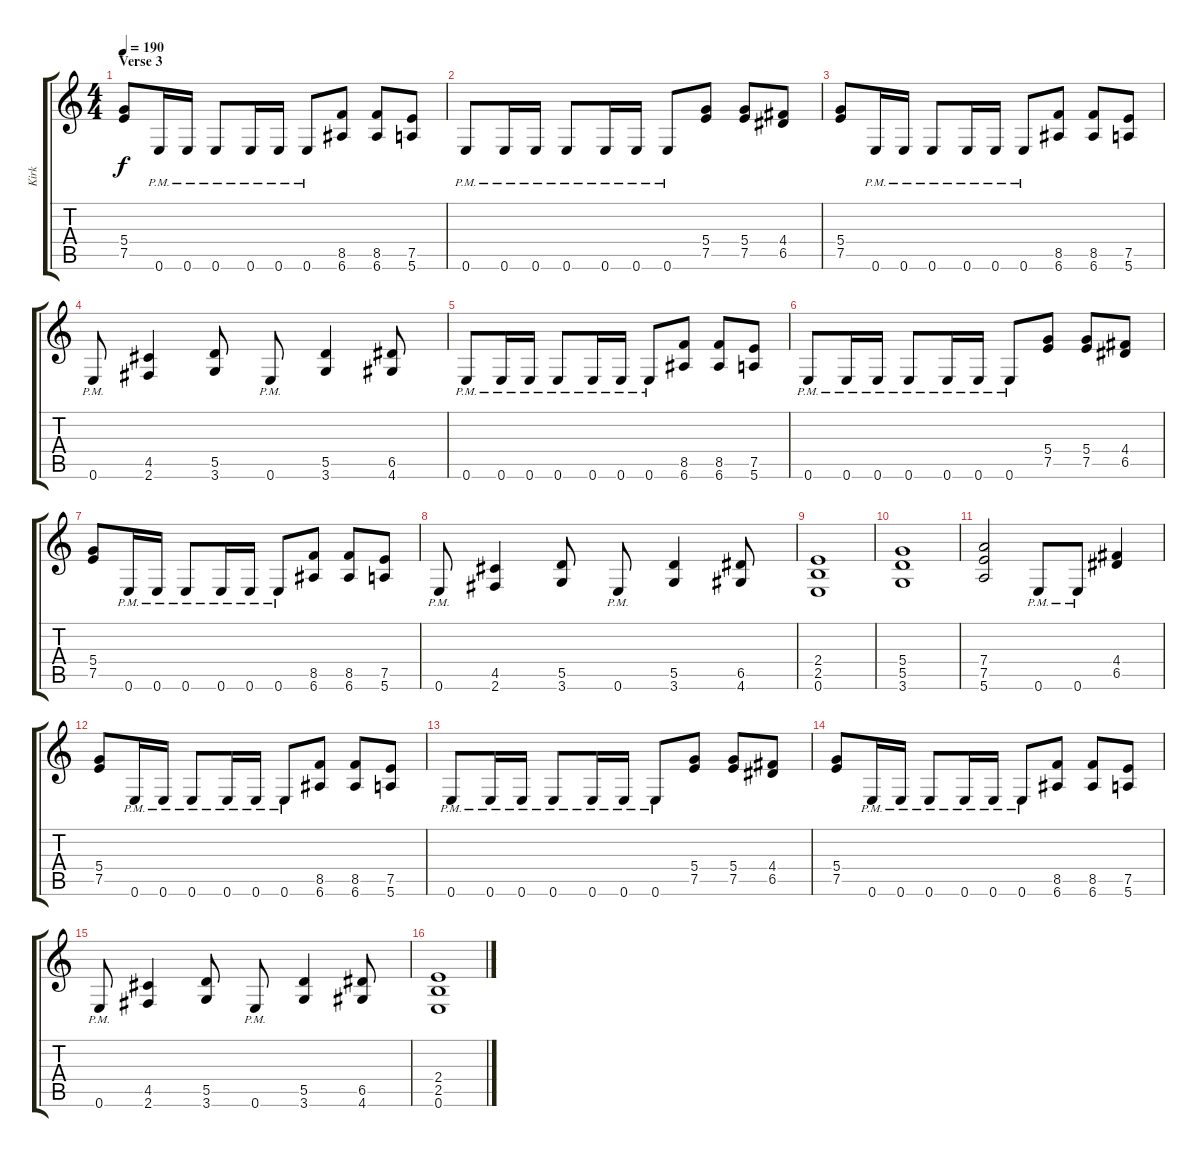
\track ("Kirk" "Kirk") {instrument distortionguitar}
\staff {score tabs}
\tuning (E4 B3 G3 D3 A2 E2) {hide}
\ts (4 4)
\section ("" "Verse 3")
\tempo 190
\clef g2
\ks c
(5.4 7.5).8{dy f} 0.6{pm}.16 0.6{pm}.16 0.6{pm}.8 0.6{pm}.16 0.6{pm}.16 0.6{pm}.8 (8.5 6.6).8 (8.5 6.6).8 (7.5 5.6).8 |
0.6{pm}.8 0.6{pm}.16 0.6{pm}.16 0.6{pm}.8 0.6{pm}.16 0.6{pm}.16 0.6{pm}.8 (5.4 7.5).8 (5.4 7.5).8 (4.4 6.5).8 |
(5.4 7.5).8 0.6{pm}.16 0.6{pm}.16 0.6{pm}.8 0.6{pm}.16 0.6{pm}.16 0.6{pm}.8 (8.5 6.6).8 (8.5 6.6).8 (7.5 5.6).8 |
0.6{pm}.8 (4.5 2.6).4 (5.5 3.6).8 0.6{pm}.8 (5.5 3.6).4 (6.5 4.6).8 |
0.6{pm}.8 0.6{pm}.16 0.6{pm}.16 0.6{pm}.8 0.6{pm}.16 0.6{pm}.16 0.6{pm}.8 (8.5 6.6).8 (8.5 6.6).8 (7.5 5.6).8 |
0.6{pm}.8 0.6{pm}.16 0.6{pm}.16 0.6{pm}.8 0.6{pm}.16 0.6{pm}.16 0.6{pm}.8 (5.4 7.5).8 (5.4 7.5).8 (4.4 6.5).8 |
(5.4 7.5).8 0.6{pm}.16 0.6{pm}.16 0.6{pm}.8 0.6{pm}.16 0.6{pm}.16 0.6{pm}.8 (8.5 6.6).8 (8.5 6.6).8 (7.5 5.6).8 |
0.6{pm}.8 (4.5 2.6).4 (5.5 3.6).8 0.6{pm}.8 (5.5 3.6).4 (6.5 4.6).8 |
\section ("" "")
(2.4 2.5 0.6).1 |
(5.4 5.5 3.6).1 |
(7.4 7.5 5.6).2 0.6{pm}.8 0.6{pm}.8 (4.4 6.5).4 |
(5.4 7.5).8 0.6{pm}.16 0.6{pm}.16 0.6{pm}.8 0.6{pm}.16 0.6{pm}.16 0.6{pm}.8 (8.5 6.6).8 (8.5 6.6).8 (7.5 5.6).8 |
0.6{pm}.8 0.6{pm}.16 0.6{pm}.16 0.6{pm}.8 0.6{pm}.16 0.6{pm}.16 0.6{pm}.8 (5.4 7.5).8 (5.4 7.5).8 (4.4 6.5).8 |
(5.4 7.5).8 0.6{pm}.16 0.6{pm}.16 0.6{pm}.8 0.6{pm}.16 0.6{pm}.16 0.6{pm}.8 (8.5 6.6).8 (8.5 6.6).8 (7.5 5.6).8 |
0.6{pm}.8 (4.5 2.6).4 (5.5 3.6).8 0.6{pm}.8 (5.5 3.6).4 (6.5 4.6).8 |
\section ("" "")
(2.4 2.5 0.6).1
